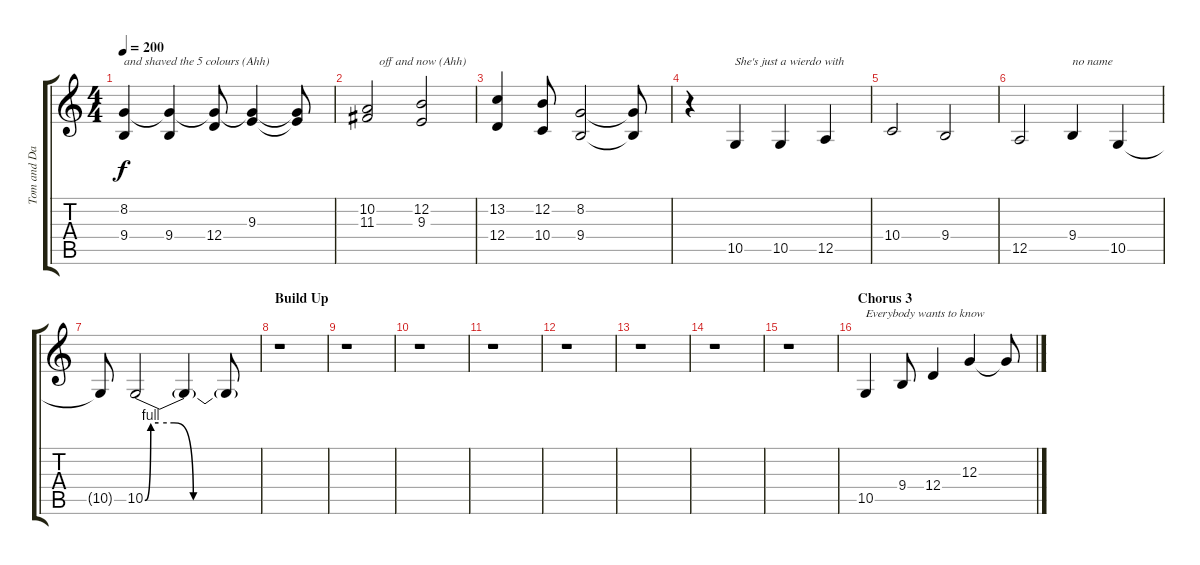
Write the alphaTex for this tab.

\track ("Tom and Danny (Vocals with Harmonies)" "Tom and Da") {instrument clarinet}
\staff {score tabs}
\tuning (E4 B3 G3 D3 A2 E2) {hide}
\ts (4 4)
\tempo 200
\clef g2
\ks c
(8.2 9.4).4{txt "and shaved the 5 colours (Ahh)" dy f} (8.2{t} 9.4).4 (8.2{t} 12.4).8 (8.2{t} 9.3).4 (8.2{t} 9.3{t}).8 |
(10.2 11.3).2{txt "    off and now (Ahh)"} (12.2 9.3).2 |
(13.2 12.4).4 (12.2 10.4).8 (8.2 9.4).2 (8.2{t} 9.4{t}).8 |
r.4 10.5.4{txt "She's just a wierdo with"} 10.5.4 12.5.4 |
10.4.2 9.4.2 |
12.5.2 9.4.4{txt "no name"} 10.5.4 |
10.5{t}.8 10.5{be (custom 0 0 3 4 7 4 15 4 25 0 30 0 56 0 60 0)}.2 10.5{t}.4 10.5{t}.8 |
\section ("" "Build Up")
r.1 |
r.1 |
r.1 |
r.1 |
r.1 |
r.1 |
r.1 |
r.1 |
\section ("" "Chorus 3")
10.5.4{txt "Everybody wants to know"} 9.4.8 12.4.4 12.3.4 12.3{t}.8
